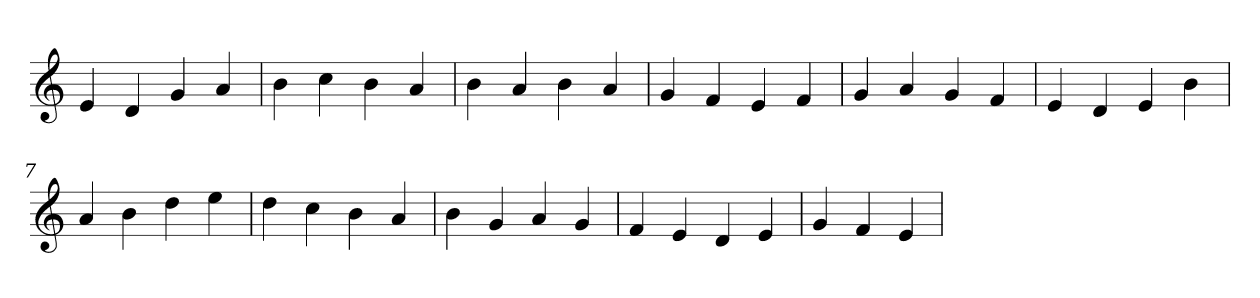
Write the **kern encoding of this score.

**kern
*part1
*staff1
*clefG2
=1
4e
4d
4g
4a
=2
4b
4cc
4b
4a
=3
4b
4a
4b
4a
=4
4g
4f
4e
4f
=5
4g
4a
4g
4f
=6
4e
4d
4e
4b
=7
4a
4b
4dd
4ee
=8
4dd
4cc
4b
4a
=9
4b
4g
4a
4g
=10
4f
4e
4d
4e
=11
4g
4f
4e
=
*-
